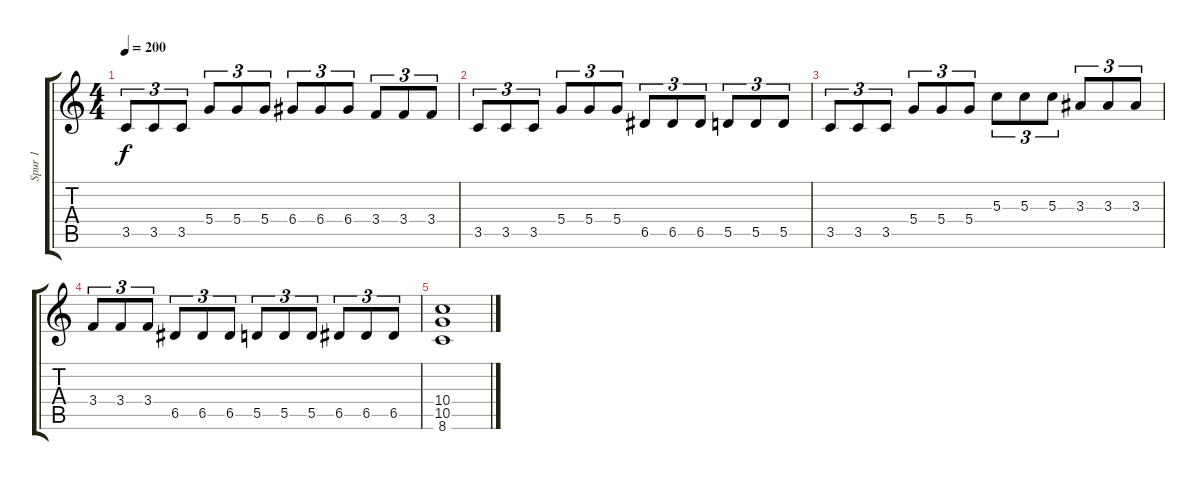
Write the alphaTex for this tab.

\track ("Spur 1" "Spur 1") {instrument overdrivenguitar}
\staff {score tabs}
\tuning (E4 B3 G3 D3 A2 E2) {hide}
\ts (4 4)
\tempo 200
\clef g2
\ks c
3.5.8{tu (3 2) dy f} 3.5.8{tu (3 2)} 3.5.8{tu (3 2)} 5.4.8{tu (3 2)} 5.4.8{tu (3 2)} 5.4.8{tu (3 2)} 6.4.8{tu (3 2)} 6.4.8{tu (3 2)} 6.4.8{tu (3 2)} 3.4.8{tu (3 2)} 3.4.8{tu (3 2)} 3.4.8{tu (3 2)} |
3.5.8{tu (3 2)} 3.5.8{tu (3 2)} 3.5.8{tu (3 2)} 5.4.8{tu (3 2)} 5.4.8{tu (3 2)} 5.4.8{tu (3 2)} 6.5.8{tu (3 2)} 6.5.8{tu (3 2)} 6.5.8{tu (3 2)} 5.5.8{tu (3 2)} 5.5.8{tu (3 2)} 5.5.8{tu (3 2)} |
3.5.8{tu (3 2)} 3.5.8{tu (3 2)} 3.5.8{tu (3 2)} 5.4.8{tu (3 2)} 5.4.8{tu (3 2)} 5.4.8{tu (3 2)} 5.3.8{tu (3 2)} 5.3.8{tu (3 2)} 5.3.8{tu (3 2)} 3.3.8{tu (3 2)} 3.3.8{tu (3 2)} 3.3.8{tu (3 2)} |
3.4.8{tu (3 2)} 3.4.8{tu (3 2)} 3.4.8{tu (3 2)} 6.5.8{tu (3 2)} 6.5.8{tu (3 2)} 6.5.8{tu (3 2)} 5.5.8{tu (3 2)} 5.5.8{tu (3 2)} 5.5.8{tu (3 2)} 6.5.8{tu (3 2)} 6.5.8{tu (3 2)} 6.5.8{tu (3 2)} |
(10.4 10.5 8.6).1
